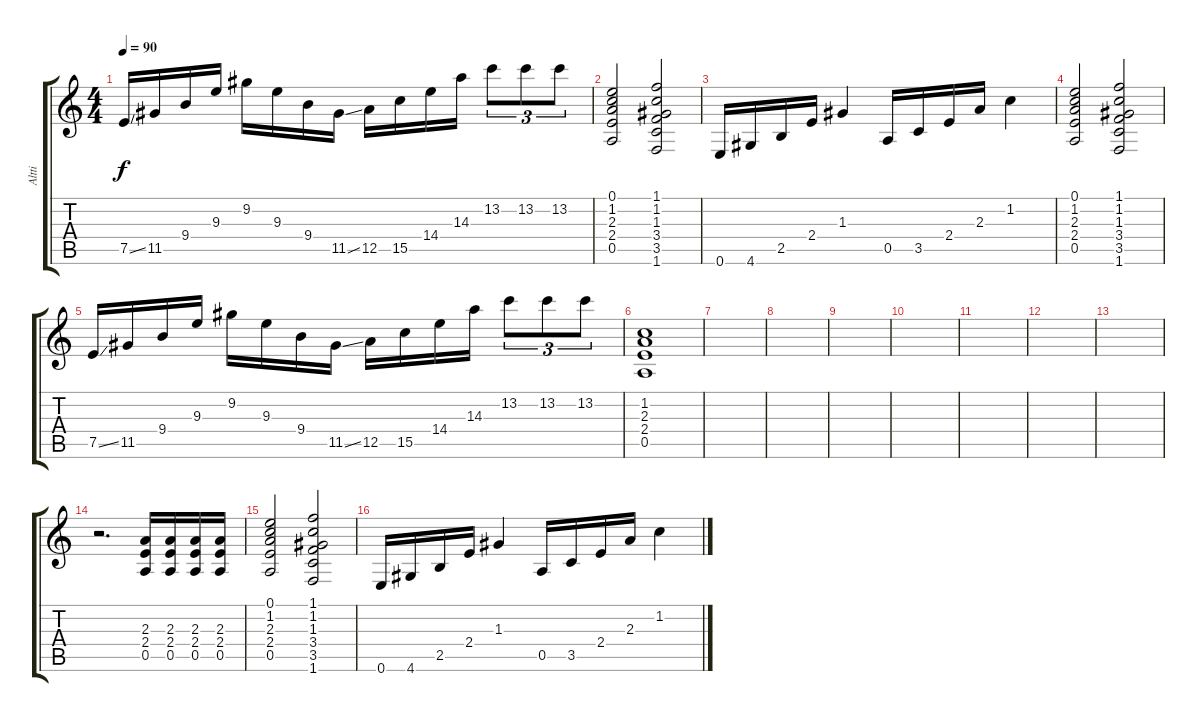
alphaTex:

\track ("Altti" "Altti") {instrument acousticguitarsteel}
\staff {score tabs}
\tuning (E4 B3 G3 D3 A2 E2) {hide}
\ts (4 4)
\tempo 90
\clef g2
\ks c
7.5{ss}.16{dy f} 11.5.16 9.4.16 9.3.16 9.2.16 9.3.16 9.4.16 11.5{ss}.16 12.5.16 15.5.16 14.4.16 14.3.16 13.2.8{tu (3 2)} 13.2.8{tu (3 2)} 13.2.8{tu (3 2)} |
(0.1 1.2 2.3 2.4 0.5).2 (1.1 1.2 1.3 3.4 3.5 1.6).2 |
0.6.16 4.6.16 2.5.16 2.4.16 1.3.4 0.5.16 3.5.16 2.4.16 2.3.16 1.2.4 |
(0.1 1.2 2.3 2.4 0.5).2 (1.1 1.2 1.3 3.4 3.5 1.6).2 |
7.5{ss}.16 11.5.16 9.4.16 9.3.16 9.2.16 9.3.16 9.4.16 11.5{ss}.16 12.5.16 15.5.16 14.4.16 14.3.16 13.2.8{tu (3 2)} 13.2.8{tu (3 2)} 13.2.8{tu (3 2)} |
(1.2 2.3 2.4 0.5).1 |
|
|
|
|
|
|
|
r.2{d} (2.3 2.4 0.5).16 (2.3 2.4 0.5).16 (2.3 2.4 0.5).16 (2.3 2.4 0.5).16 |
(0.1 1.2 2.3 2.4 0.5).2 (1.1 1.2 1.3 3.4 3.5 1.6).2 |
0.6.16 4.6.16 2.5.16 2.4.16 1.3.4 0.5.16 3.5.16 2.4.16 2.3.16 1.2.4
